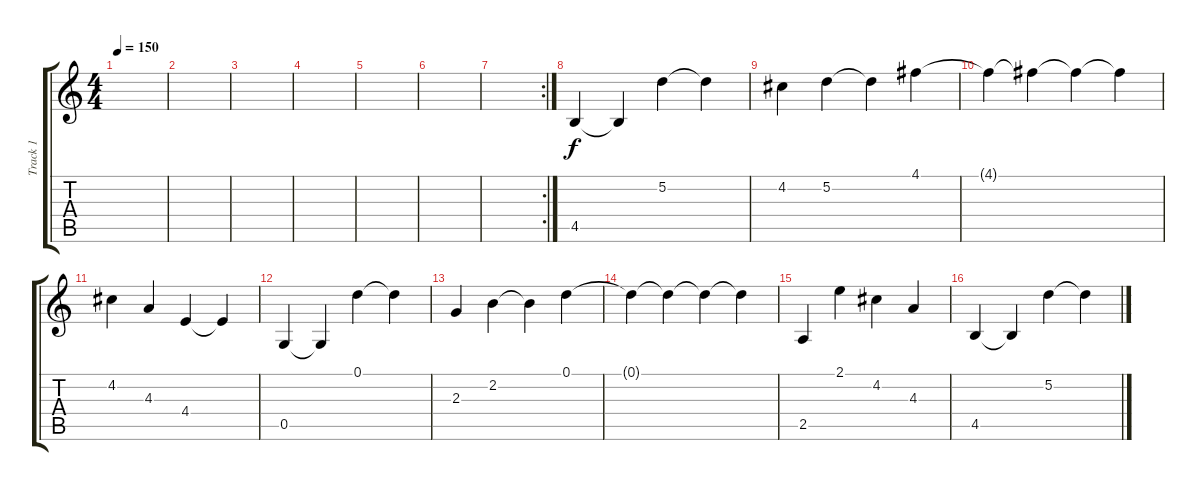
\track ("Track 1" "Track 1") {instrument electricguitarclean}
\staff {score tabs}
\tuning (D4 A3 F3 C3 G2 D2) {hide}
\ts (4 4)
\tempo 150
\clef g2
\ks c
|
|
|
|
|
|
\rc 2
|
4.5.4 4.5{t}.4 5.2.4 5.2{t}.4 |
4.2.4 5.2.4 5.2{t}.4 4.1.4 |
4.1{t}.4 4.1{t}.4 4.1{t}.4 4.1{t}.4 |
4.2.4 4.3.4 4.4.4 4.4{t}.4 |
0.5.4 0.5{t}.4 0.1.4 0.1{t}.4 |
2.3.4 2.2.4 2.2{t}.4 0.1.4 |
0.1{t}.4 0.1{t}.4 0.1{t}.4 0.1{t}.4 |
2.5.4 2.1.4 4.2.4 4.3.4 |
4.5.4 4.5{t}.4 5.2.4 5.2{t}.4
